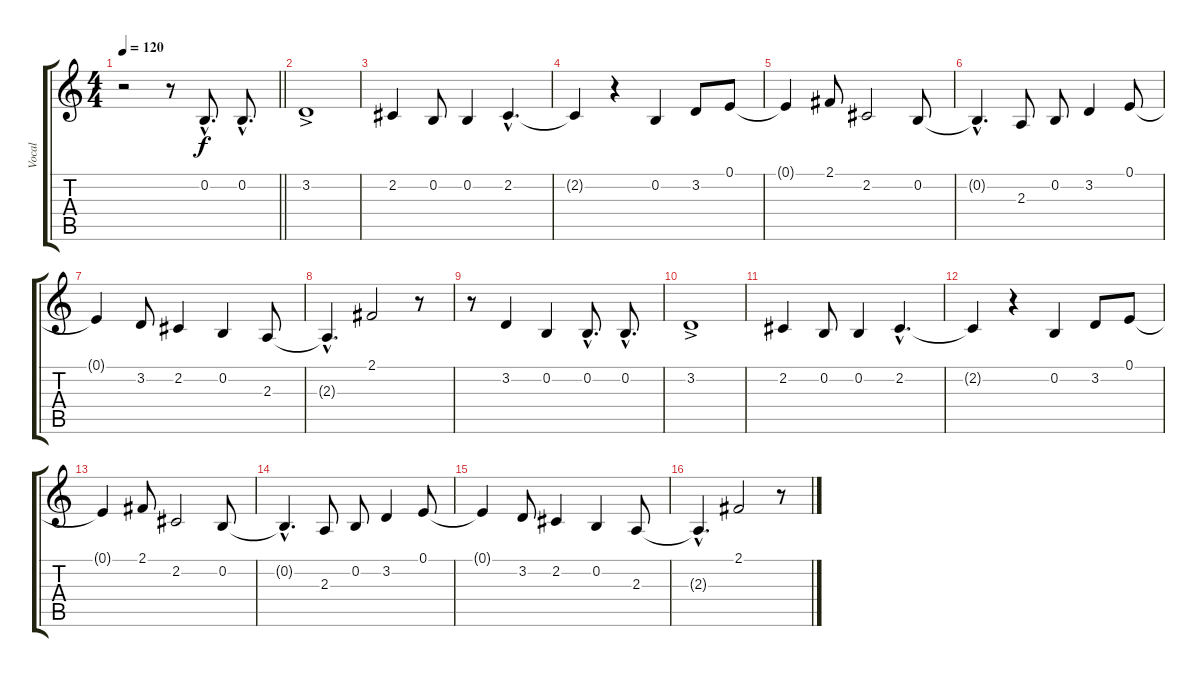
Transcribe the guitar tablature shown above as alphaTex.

\track ("Vocal" "Vocal") {instrument brightacousticpiano}
\staff {score tabs}
\tuning (E4 B3 G3 D3 A2 E2) {hide}
\ts (4 4)
\tempo 120
\clef g2
\barLineRight lightlight
\ks c
r.2{dy f} r.8 0.2{hac}.8{d} 0.2{hac}.8{d} |
3.2{ac}.1 |
2.2.4 0.2.8 0.2.4 2.2{hac}.4{d} |
2.2{t}.4 r.4 0.2.4 3.2.8 0.1.8 |
0.1{t}.4 2.1.8 2.2.2 0.2.8 |
0.2{hac t}.4{d} 2.3.8 0.2.8 3.2.4 0.1.8 |
0.1{t}.4 3.2.8 2.2.4 0.2.4 2.3.8 |
2.3{hac t}.4{d} 2.1.2 r.8 |
r.8 3.2.4 0.2.4 0.2{hac}.8{d} 0.2{hac}.8{d} |
3.2{ac}.1 |
2.2.4 0.2.8 0.2.4 2.2{hac}.4{d} |
2.2{t}.4 r.4 0.2.4 3.2.8 0.1.8 |
0.1{t}.4 2.1.8 2.2.2 0.2.8 |
0.2{hac t}.4{d} 2.3.8 0.2.8 3.2.4 0.1.8 |
0.1{t}.4 3.2.8 2.2.4 0.2.4 2.3.8 |
2.3{hac t}.4{d} 2.1.2 r.8
